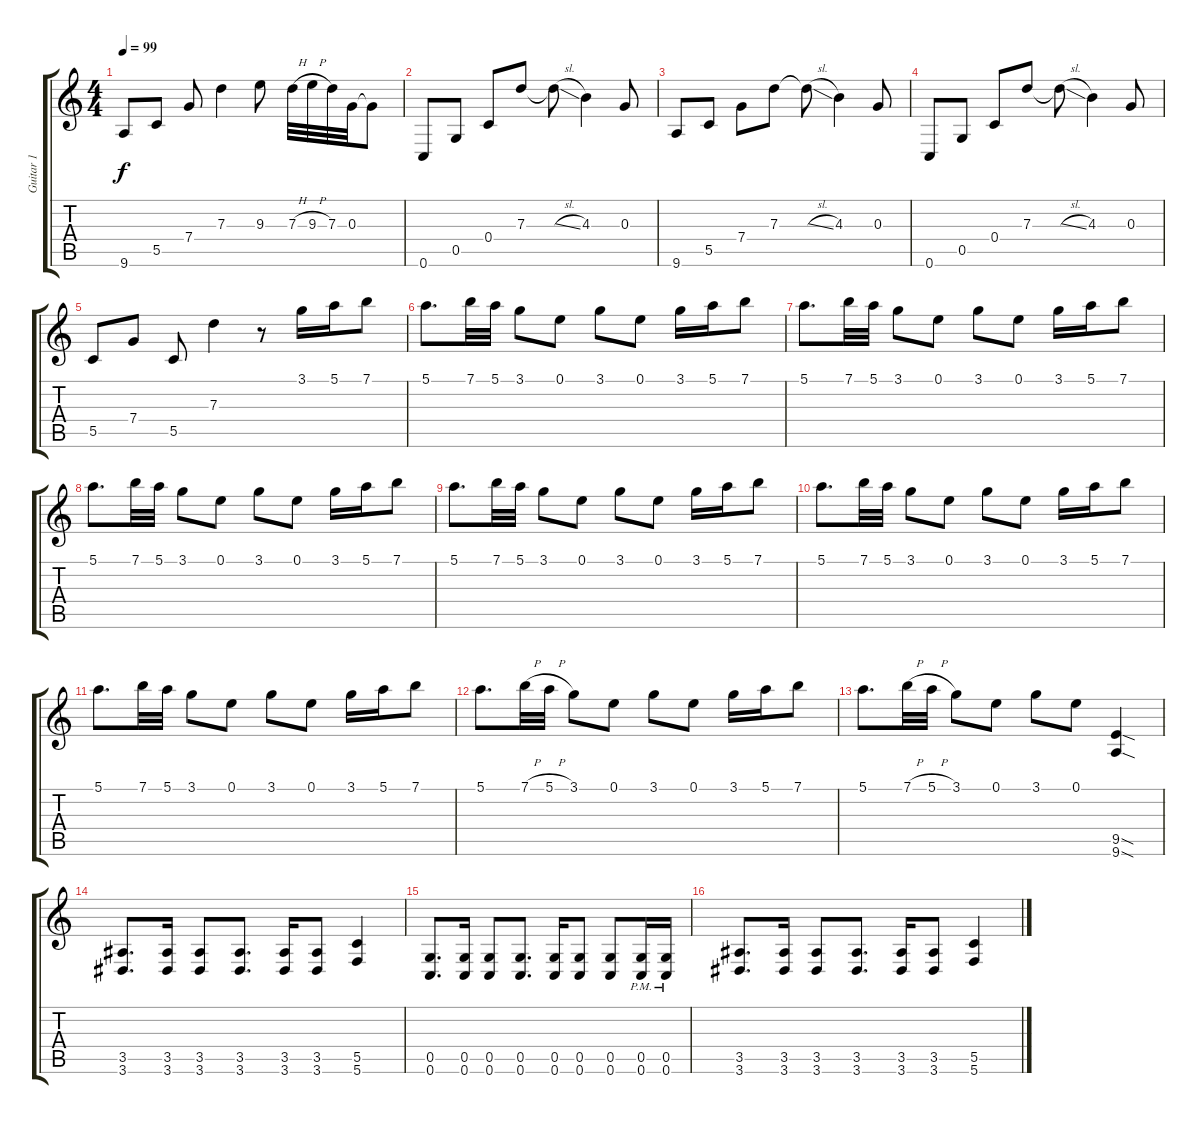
\track ("Guitar 1" "Guitar 1") {instrument distortionguitar bank 1}
\staff {score tabs}
\tuning (E4 C4 G3 C3 G2 C2) {hide}
\ts (4 4)
\tempo 99
\clef g2
\ks c
9.6.8{dy f} 5.5.8 7.4.8 7.3.4 9.3.8 7.3{h}.32 9.3{h}.32 7.3.32 0.3.32 0.3{t}.8 |
0.6.8 0.5.8 0.4.8 7.3.8 7.3{sl t}.8 4.3.4 0.3.8 |
9.6.8 5.5.8 7.4.8 7.3.8 7.3{sl t}.8 4.3.4 0.3.8 |
0.6.8 0.5.8 0.4.8 7.3.8 7.3{sl t}.8 4.3.4 0.3.8 |
5.5.8 7.4.8 5.5.8 7.3.4 r.8 3.1.16 5.1.16 7.1.8 |
5.1.8{d} 7.1.32 5.1.32 3.1.8 0.1.8 3.1.8 0.1.8 3.1.16 5.1.16 7.1.8 |
5.1.8{d} 7.1.32 5.1.32 3.1.8 0.1.8 3.1.8 0.1.8 3.1.16 5.1.16 7.1.8 |
5.1.8{d} 7.1.32 5.1.32 3.1.8 0.1.8 3.1.8 0.1.8 3.1.16 5.1.16 7.1.8 |
5.1.8{d} 7.1.32 5.1.32 3.1.8 0.1.8 3.1.8 0.1.8 3.1.16 5.1.16 7.1.8 |
5.1.8{d} 7.1.32 5.1.32 3.1.8 0.1.8 3.1.8 0.1.8 3.1.16 5.1.16 7.1.8 |
5.1.8{d} 7.1.32 5.1.32 3.1.8 0.1.8 3.1.8 0.1.8 3.1.16 5.1.16 7.1.8 |
5.1.8{d} 7.1{h}.32 5.1{h}.32 3.1.8 0.1.8 3.1.8 0.1.8 3.1.16 5.1.16 7.1.8 |
5.1.8{d} 7.1{h}.32 5.1{h}.32 3.1.8 0.1.8 3.1.8 0.1.8 (9.5{sod} 9.6{sod}).4 |
(3.5 3.6).8{d} (3.5 3.6).16 (3.5 3.6).8 (3.5 3.6).8{d} (3.5 3.6).16 (3.5 3.6).8 (5.5 5.6).4 |
(0.5 0.6).8{d} (0.5 0.6).16 (0.5 0.6).8 (0.5 0.6).8{d} (0.5 0.6).16 (0.5 0.6).8 (0.5 0.6).8 (0.5{pm} 0.6{pm}).16 (0.5{pm} 0.6{pm}).16 |
(3.5 3.6).8{d} (3.5 3.6).16 (3.5 3.6).8 (3.5 3.6).8{d} (3.5 3.6).16 (3.5 3.6).8 (5.5 5.6).4
